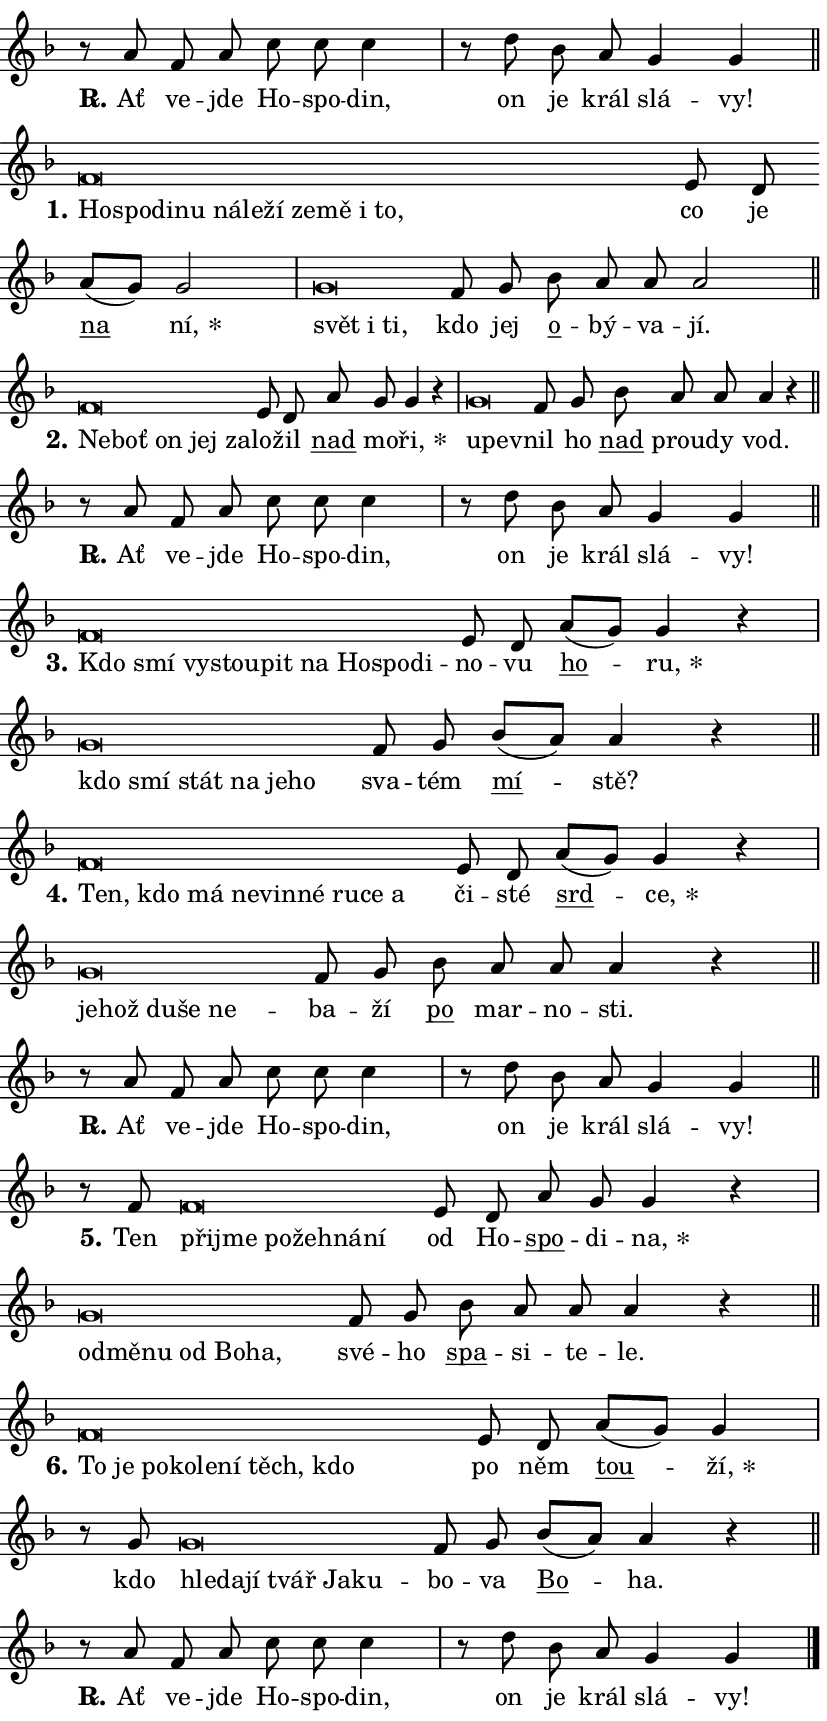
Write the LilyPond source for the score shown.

\version "2.24.0"
\header { tagline = "" }
\paper {
  indent = 0\cm
  top-margin = 0\cm
  right-margin = 0.13\cm % to fit lyric hyphens
  bottom-margin = 0\cm
  left-margin = 0\cm
  paper-width = 14\cm
  page-breaking = #ly:one-page-breaking
  system-system-spacing.basic-distance = #11
  score-system-spacing.basic-distance = #11
  ragged-last = ##f
}


%% Author: Thomas Morley
%% https://lists.gnu.org/archive/html/lilypond-user/2020-05/msg00002.html
#(define (line-position grob)
"Returns position of @var[grob} in current system:
   @code{'start}, if at first time-step
   @code{'end}, if at last time-step
   @code{'middle} otherwise
"
  (let* ((col (ly:item-get-column grob))
         (ln (ly:grob-object col 'left-neighbor))
         (rn (ly:grob-object col 'right-neighbor))
         (col-to-check-left (if (ly:grob? ln) ln col))
         (col-to-check-right (if (ly:grob? rn) rn col))
         (break-dir-left
           (and
             (ly:grob-property col-to-check-left 'non-musical #f)
             (ly:item-break-dir col-to-check-left)))
         (break-dir-right
           (and
             (ly:grob-property col-to-check-right 'non-musical #f)
             (ly:item-break-dir col-to-check-right))))
        (cond ((eqv? 1 break-dir-left) 'start)
              ((eqv? -1 break-dir-right) 'end)
              (else 'middle))))

#(define (tranparent-at-line-position vctor)
  (lambda (grob)
  "Relying on @code{line-position} select the relevant enry from @var{vctor}.
Used to determine transparency,"
    (case (line-position grob)
      ((end) (not (vector-ref vctor 0)))
      ((middle) (not (vector-ref vctor 1)))
      ((start) (not (vector-ref vctor 2))))))

noteHeadBreakVisibility =
#(define-music-function (break-visibility)(vector?)
"Makes @code{NoteHead}s transparent relying on @var{break-visibility}"
#{
  \override NoteHead.transparent =
    #(tranparent-at-line-position break-visibility)
#})

#(define delete-ledgers-for-transparent-note-heads
  (lambda (grob)
    "Reads whether a @code{NoteHead} is transparent.
If so this @code{NoteHead} is removed from @code{'note-heads} from
@var{grob}, which is supposed to be @code{LedgerLineSpanner}.
As a result ledgers are not printed for this @code{NoteHead}"
    (let* ((nhds-array (ly:grob-object grob 'note-heads))
           (nhds-list
             (if (ly:grob-array? nhds-array)
                 (ly:grob-array->list nhds-array)
                 '()))
           ;; Relies on the transparent-property being done before
           ;; Staff.LedgerLineSpanner.after-line-breaking is executed.
           ;; This is fragile ...
           (to-keep
             (remove
               (lambda (nhd)
                 (ly:grob-property nhd 'transparent #f))
               nhds-list)))
      ;; TODO find a better method to iterate over grob-arrays, similiar
      ;; to filter/remove etc for lists
      ;; For now rebuilt from scratch
      (set! (ly:grob-object grob 'note-heads)  '())
      (for-each
        (lambda (nhd)
          (ly:pointer-group-interface::add-grob grob 'note-heads nhd))
        to-keep))))

squashNotes = {
  \override NoteHead.X-extent = #'(-0.2 . 0.2)
  \override NoteHead.Y-extent = #'(-0.75 . 0)
  \override NoteHead.stencil =
    #(lambda (grob)
       (let ((pos (ly:grob-property grob 'staff-position)))
         (begin
           (if (< pos -7) (display "ERROR: Lower brevis then expected\n") (display ""))
           (if (<= pos -6) ly:text-interface::print ly:note-head::print))))
}
unSquashNotes = {
  \revert NoteHead.X-extent
  \revert NoteHead.Y-extent
  \revert NoteHead.stencil
}

hideNotes = \noteHeadBreakVisibility #begin-of-line-visible
unHideNotes = \noteHeadBreakVisibility #all-visible

% work-around for resetting accidentals
% https://lilypond.org/doc/v2.23/Documentation/notation/displaying-rhythms#unmetered-music
cadenzaMeasure = {
  \cadenzaOff
  \partial 1024 s1024
  \cadenzaOn
}

#(define-markup-command (accent layout props text) (markup?)
  "Underline accented syllable"
  (interpret-markup layout props
    #{\markup \override #'(offset . 4.3) \underline { #text }#}))

responsum = \markup \concat {
  "R" \hspace #-1.05 \path #0.1 #'((moveto 0 0.07) (lineto 0.9 0.8)) \hspace #0.05 "."
}

spaceSize = #0.6828661417322834 % exact space size for TeX Gyre Schola

\layout {
  \context {
    \Staff
    \remove "Time_signature_engraver"
    \override LedgerLineSpanner.after-line-breaking = #delete-ledgers-for-transparent-note-heads
  }
  \context {
    \Lyrics {
      \override LyricSpace.minimum-distance = \spaceSize
      \override LyricText.font-name = #"TeX Gyre Schola"
      \override LyricText.font-size = 1
      \override StanzaNumber.font-name = #"TeX Gyre Schola Bold"
      \override StanzaNumber.font-size = 1
    }
  }
  \context {
    \Score 
    \override NoteHead.text =
      #(lambda (grob) 
        (let ((pos (ly:grob-property grob 'staff-position)))
          #{\markup {
            \combine
              \halign #-0.55 \raise #(if (= pos -6) 0 0.5) \override #'(thickness . 2) \draw-line #'(3.2 . 0)
              \musicglyph "noteheads.sM1"
          }#}))
  }
}

% magnetic-lyrics.ily
%
%   written by
%     Jean Abou Samra <jean@abou-samra.fr>
%     Werner Lemberg <wl@gnu.org>
%
%   adapted by
%     Jiri Hon <jiri.hon@gmail.com>
%
% Version 2022-Apr-15

% https://www.mail-archive.com/lilypond-user@gnu.org/msg149350.html

#(define (Left_hyphen_pointer_engraver context)
   "Collect syllable-hyphen-syllable occurrences in lyrics and store
them in properties.  This engraver only looks to the left.  For
example, if the lyrics input is @code{foo -- bar}, it does the
following.

@itemize @bullet
@item
Set the @code{text} property of the @code{LyricHyphen} grob between
@q{foo} and @q{bar} to @code{foo}.

@item
Set the @code{left-hyphen} property of the @code{LyricText} grob with
text @q{foo} to the @code{LyricHyphen} grob between @q{foo} and
@q{bar}.
@end itemize

Use this auxiliary engraver in combination with the
@code{lyric-@/text::@/apply-@/magnetic-@/offset!} hook."
   (let ((hyphen #f)
         (text #f))
     (make-engraver
      (acknowledgers
       ((lyric-syllable-interface engraver grob source-engraver)
        (set! text grob)))
      (end-acknowledgers
       ((lyric-hyphen-interface engraver grob source-engraver)
        ;(when (not (grob::has-interface grob 'lyric-space-interface))
          (set! hyphen grob)));)
      ((stop-translation-timestep engraver)
       (when (and text hyphen)
         (ly:grob-set-object! text 'left-hyphen hyphen))
       (set! text #f)
       (set! hyphen #f)))))

#(define (lyric-text::apply-magnetic-offset! grob)
   "If the space between two syllables is less than the value in
property @code{LyricText@/.details@/.squash-threshold}, move the right
syllable to the left so that it gets concatenated with the left
syllable.

Use this function as a hook for
@code{LyricText@/.after-@/line-@/breaking} if the
@code{Left_@/hyphen_@/pointer_@/engraver} is active."
   (let ((hyphen (ly:grob-object grob 'left-hyphen #f)))
     (when hyphen
       (let ((left-text (ly:spanner-bound hyphen LEFT)))
         (when (grob::has-interface left-text 'lyric-syllable-interface)
           (let* ((common (ly:grob-common-refpoint grob left-text X))
                  (this-x-ext (ly:grob-extent grob common X))
                  (left-x-ext
                   (begin
                     ;; Trigger magnetism for left-text.
                     (ly:grob-property left-text 'after-line-breaking)
                     (ly:grob-extent left-text common X)))
                  ;; `delta` is the gap width between two syllables.
                  (delta (- (interval-start this-x-ext)
                            (interval-end left-x-ext)))
                  (details (ly:grob-property grob 'details))
                  (threshold (assoc-get 'squash-threshold details 0.2)))
             (when (< delta threshold)
               (let* (;; We have to manipulate the input text so that
                      ;; ligatures crossing syllable boundaries are not
                      ;; disabled.  For languages based on the Latin
                      ;; script this is essentially a beautification.
                      ;; However, for non-Western scripts it can be a
                      ;; necessity.
                      (lt (ly:grob-property left-text 'text))
                      (rt (ly:grob-property grob 'text))
                      (is-space (grob::has-interface hyphen 'lyric-space-interface))
                      (space (if is-space " " ""))
                      (extra-delta (if is-space spaceSize 0))
                      ;; Append new syllable.
                      (ltrt-space (if (and (string? lt) (string? rt))
                                (string-append lt space rt)
                                (make-concat-markup (list lt space rt))))
                      ;; Right-align `ltrt` to the right side.
                      (ltrt-space-markup (grob-interpret-markup
                               grob
                               (make-translate-markup
                                (cons (interval-length this-x-ext) 0)
                                (make-right-align-markup ltrt-space)))))
                 (begin
                   ;; Don't print `left-text`.
                   (ly:grob-set-property! left-text 'stencil #f)
                   ;; Set text and stencil (which holds all collected
                   ;; syllables so far) and shift it to the left.
                   (ly:grob-set-property! grob 'text ltrt-space)
                   (ly:grob-set-property! grob 'stencil ltrt-space-markup)
                   (ly:grob-translate-axis! grob (- (- delta extra-delta)) X))))))))))


#(define (lyric-hyphen::displace-bounds-first grob)
   ;; Make very sure this callback isn't triggered too early.
   (let ((left (ly:spanner-bound grob LEFT))
         (right (ly:spanner-bound grob RIGHT)))
     (ly:grob-property left 'after-line-breaking)
     (ly:grob-property right 'after-line-breaking)
     (ly:lyric-hyphen::print grob)))

squashThreshold = #0.4

\layout {
  \context {
    \Lyrics
    \consists #Left_hyphen_pointer_engraver
    \override LyricText.after-line-breaking =
      #lyric-text::apply-magnetic-offset!
    \override LyricHyphen.stencil = #lyric-hyphen::displace-bounds-first
    \override LyricText.details.squash-threshold = \squashThreshold
    \override LyricHyphen.minimum-distance = 0
    \override LyricHyphen.minimum-length = \squashThreshold
  }
}

squashText = \override LyricText.details.squash-threshold = 9999
unSquashText = \override LyricText.details.squash-threshold = \squashThreshold

leftText = \override LyricText.self-alignment-X = #LEFT
unLeftText = \revert LyricText.self-alignment-X

starOffset = #(lambda (grob) 
                (let ((x_offset (ly:self-alignment-interface::aligned-on-x-parent grob)))
                  (if (= x_offset 0) 0 (+ x_offset 1.2))))

star = #(define-music-function (syllable)(string?)
"Append star separator at the end of a syllable"
#{
  \once \override LyricText.X-offset = #starOffset
  \lyricmode { \markup {
    #syllable
    \override #'((font-name . "TeX Gyre Schola Bold")) \hspace #0.2 \lower #0.65 \larger "*"
  } }
#})

starAccent = #(define-music-function (syllable)(string?)
"Append star separator at the end of a syllable and make accent"
#{
  \once \override LyricText.X-offset = #starOffset
  \lyricmode { \markup {
    \accent #syllable
    \override #'((font-name . "TeX Gyre Schola Bold")) \hspace #0.2 \lower #0.65 \larger "*"
  } }
#})

breath = #(define-music-function (syllable)(string?)
"Append breathing indicator at the end of a syllable"
#{
  \lyricmode { \markup { #syllable "+" } }
#})

optionalBreath = #(define-music-function (syllable)(string?)
"Append optional breathing indicator at the end of a syllable"
#{
  \lyricmode { \markup { #syllable "(+)" } }
#})


\score {
    <<
        \new Voice = "melody" { \cadenzaOn \key f \major \relative { r8 a' f a c c c4 \cadenzaMeasure \bar "|" r8 d bes a g4 g \cadenzaMeasure \bar "||" \break } }
        \new Lyrics \lyricsto "melody" { \lyricmode { \set stanza = \responsum
Ať ve -- jde Ho -- spo -- din, on je král slá -- vy! } }
    >>
    \layout {}
}

\score {
    <<
        \new Voice = "melody" { \cadenzaOn \key f \major \relative { \squashNotes f'\breve*1/16 \hideNotes \breve*1/16 \bar "" \breve*1/16 \bar "" \breve*1/16 \bar "" \breve*1/16 \bar "" \breve*1/16 \bar "" \breve*1/16 \bar "" \breve*1/16 \bar "" \breve*1/16 \bar "" \breve*1/16 \breve*1/16 \bar "" \unHideNotes \unSquashNotes e8 d \bar "" a'[( g)] g2 \cadenzaMeasure \bar "|" \squashNotes g\breve*1/16 \hideNotes \breve*1/16 \breve*1/16 \bar "" \unHideNotes \unSquashNotes f8 g \bar "" bes a a a2 \cadenzaMeasure \bar "||" \break } }
        \new Lyrics \lyricsto "melody" { \lyricmode { \set stanza = "1."
\leftText Ho -- \squashText spo -- di -- nu ná -- le -- ží ze -- mě i to, \unLeftText \unSquashText co je \markup \accent na \star ní, \leftText svět \squashText i ti, \unLeftText \unSquashText kdo jej \markup \accent o -- bý -- va -- jí. } }
    >>
    \layout {}
}

\score {
    <<
        \new Voice = "melody" { \cadenzaOn \key f \major \relative { \squashNotes f'\breve*1/16 \hideNotes \breve*1/16 \bar "" \breve*1/16 \bar "" \breve*1/16 \breve*1/16 \bar "" \unHideNotes \unSquashNotes e8 d \bar "" a' g g4 r \cadenzaMeasure \bar "|" \squashNotes g\breve*1/16 \hideNotes \breve*1/16 \bar "" \unHideNotes \unSquashNotes f8 g \bar "" bes a a a4 r \cadenzaMeasure \bar "||" \break } }
        \new Lyrics \lyricsto "melody" { \lyricmode { \set stanza = "2."
\leftText Ne -- \squashText boť on jej za -- \unLeftText \unSquashText lo -- žil \markup \accent nad mo -- \star ři, \leftText u -- \squashText pev -- \unLeftText \unSquashText nil ho \markup \accent nad prou -- dy vod. } }
    >>
    \layout {}
}

\score {
    <<
        \new Voice = "melody" { \cadenzaOn \key f \major \relative { r8 a' f a c c c4 \cadenzaMeasure \bar "|" r8 d bes a g4 g \cadenzaMeasure \bar "||" \break } }
        \new Lyrics \lyricsto "melody" { \lyricmode { \set stanza = \responsum
Ať ve -- jde Ho -- spo -- din, on je král slá -- vy! } }
    >>
    \layout {}
}

\score {
    <<
        \new Voice = "melody" { \cadenzaOn \key f \major \relative { \squashNotes f'\breve*1/16 \hideNotes \breve*1/16 \bar "" \breve*1/16 \bar "" \breve*1/16 \bar "" \breve*1/16 \bar "" \breve*1/16 \bar "" \breve*1/16 \bar "" \breve*1/16 \breve*1/16 \bar "" \unHideNotes \unSquashNotes e8 d \bar "" a'[( g)] g4 r \cadenzaMeasure \bar "|" \squashNotes g\breve*1/16 \hideNotes \breve*1/16 \bar "" \breve*1/16 \bar "" \breve*1/16 \bar "" \breve*1/16 \breve*1/16 \bar "" \unHideNotes \unSquashNotes f8 g \bar "" bes[( a)] a4 r \cadenzaMeasure \bar "||" \break } }
        \new Lyrics \lyricsto "melody" { \lyricmode { \set stanza = "3."
\leftText Kdo \squashText smí vy -- stou -- pit na Ho -- spo -- di -- \unLeftText \unSquashText no -- vu \markup \accent ho -- \star ru, \leftText kdo \squashText smí stát na je -- ho \unLeftText \unSquashText sva -- tém \markup \accent mí -- stě? } }
    >>
    \layout {}
}

\score {
    <<
        \new Voice = "melody" { \cadenzaOn \key f \major \relative { \squashNotes f'\breve*1/16 \hideNotes \breve*1/16 \bar "" \breve*1/16 \bar "" \breve*1/16 \bar "" \breve*1/16 \bar "" \breve*1/16 \bar "" \breve*1/16 \bar "" \breve*1/16 \breve*1/16 \bar "" \unHideNotes \unSquashNotes e8 d \bar "" a'[( g)] g4 r \cadenzaMeasure \bar "|" \squashNotes g\breve*1/16 \hideNotes \breve*1/16 \bar "" \breve*1/16 \bar "" \breve*1/16 \breve*1/16 \bar "" \unHideNotes \unSquashNotes f8 g \bar "" bes a a a4 r \cadenzaMeasure \bar "||" \break } }
        \new Lyrics \lyricsto "melody" { \lyricmode { \set stanza = "4."
\leftText Ten, \squashText kdo má ne -- vin -- né ru -- ce a \unLeftText \unSquashText či -- sté \markup \accent srd -- \star ce, \leftText je -- \squashText hož du -- še ne -- \unLeftText \unSquashText ba -- ží \markup \accent po mar -- no -- sti. } }
    >>
    \layout {}
}

\score {
    <<
        \new Voice = "melody" { \cadenzaOn \key f \major \relative { r8 a' f a c c c4 \cadenzaMeasure \bar "|" r8 d bes a g4 g \cadenzaMeasure \bar "||" \break } }
        \new Lyrics \lyricsto "melody" { \lyricmode { \set stanza = \responsum
Ať ve -- jde Ho -- spo -- din, on je král slá -- vy! } }
    >>
    \layout {}
}

\score {
    <<
        \new Voice = "melody" { \cadenzaOn \key f \major \relative { r8 f' \squashNotes f\breve*1/16 \hideNotes \breve*1/16 \bar "" \breve*1/16 \bar "" \breve*1/16 \bar "" \breve*1/16 \breve*1/16 \bar "" \unHideNotes \unSquashNotes e8 d \bar "" a' g g4 r \cadenzaMeasure \bar "|" \squashNotes g\breve*1/16 \hideNotes \breve*1/16 \bar "" \breve*1/16 \bar "" \breve*1/16 \bar "" \breve*1/16 \breve*1/16 \bar "" \unHideNotes \unSquashNotes f8 g \bar "" bes a a a4 r \cadenzaMeasure \bar "||" \break } }
        \new Lyrics \lyricsto "melody" { \lyricmode { \set stanza = "5."
Ten \leftText při -- \squashText jme po -- žeh -- ná -- ní \unLeftText \unSquashText od Ho -- \markup \accent spo -- di -- \star na, \leftText od -- \squashText mě -- nu od Bo -- ha, \unLeftText \unSquashText své -- ho \markup \accent spa -- si -- te -- le. } }
    >>
    \layout {}
}

\score {
    <<
        \new Voice = "melody" { \cadenzaOn \key f \major \relative { \squashNotes f'\breve*1/16 \hideNotes \breve*1/16 \bar "" \breve*1/16 \bar "" \breve*1/16 \bar "" \breve*1/16 \bar "" \breve*1/16 \bar "" \breve*1/16 \breve*1/16 \bar "" \unHideNotes \unSquashNotes e8 d \bar "" a'[( g)] g4 \cadenzaMeasure \bar "|" r8 g \squashNotes g\breve*1/16 \hideNotes \breve*1/16 \bar "" \breve*1/16 \bar "" \breve*1/16 \bar "" \breve*1/16 \breve*1/16 \bar "" \unHideNotes \unSquashNotes f8 g \bar "" bes[( a)] a4 r \cadenzaMeasure \bar "||" \break } }
        \new Lyrics \lyricsto "melody" { \lyricmode { \set stanza = "6."
\leftText To \squashText je po -- ko -- le -- ní těch, kdo \unLeftText \unSquashText po něm \markup \accent tou -- \star ží, kdo \leftText hle -- \squashText da -- jí tvář Ja -- ku -- \unLeftText \unSquashText bo -- va \markup \accent Bo -- ha. } }
    >>
    \layout {}
}

\score {
    <<
        \new Voice = "melody" { \cadenzaOn \key f \major \relative { r8 a' f a c c c4 \cadenzaMeasure \bar "|" r8 d bes a g4 g \cadenzaMeasure \bar "||" \break } \bar "|." }
        \new Lyrics \lyricsto "melody" { \lyricmode { \set stanza = \responsum
Ať ve -- jde Ho -- spo -- din, on je král slá -- vy! } }
    >>
    \layout {}
}
